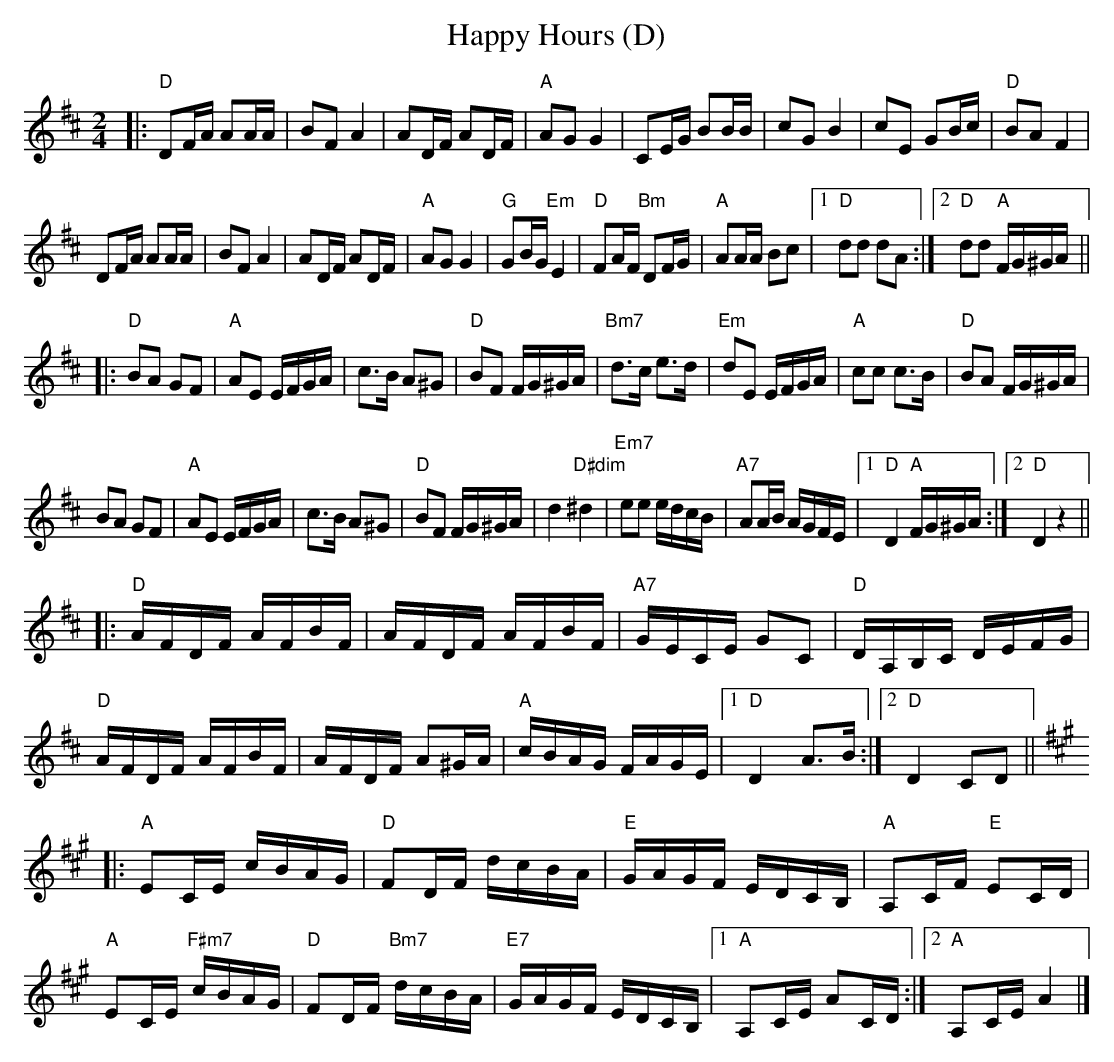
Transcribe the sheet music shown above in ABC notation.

X:1
T:Happy Hours (D)
L:1/4
M:2/4
K:D
V:1
|: "D" D/F/4A/4 A/A/4A/4 | B/F/ A | A/D/4F/4 A/D/4F/4 | "A" A/G/ G |  C/E/4G/4 B/B/4B/4 | c/G/ B | c/E/ G/B/4c/4 | "D" B/A/ F |
D/F/4A/4 A/A/4A/4 | B/F/ A | A/D/4F/4 A/D/4F/4 | "A" A/G/ G |  "G" G/B/4G/4 "Em" E | "D" F/A/4F/4 "Bm" D/F/4G/4 | "A" A/A/4A/4 B/c/ |1 "D" d/d/ d/A/ :|2  "D" d/d/ "A" F/4G/4^G/4A/4 ||
|:"D" B/A/ G/F/ | "A" A/E/ E/4F/4G/4A/4 | c/>B/ A/^G/ |  "D" B/F/ F/4G/4^G/4A/4 | "Bm7" d/>c/ e/>d/ | "Em" d/E/ E/4F/4G/4A/4 | "A" c/c/ c/>B/ |  "D" B/A/ F/4G/4^G/4A/4 |
B/A/ G/F/ | "A" A/E/ E/4F/4G/4A/4 | c/>B/ A/^G/ |  "D" B/F/ F/4G/4^G/4A/4 | d "D#dim" ^d | "Em7" e/e/ e/4d/4c/4B/4 | "A7" A/A/4B/4 A/4G/4F/4E/4 |1  "D" D "A" F/4G/4^G/4A/4 :|2 "D" D z ||
|:"D" A/4F/4D/4F/4 A/4F/4B/4F/4 | A/4F/4D/4F/4 A/4F/4B/4F/4 |  "A7" G/4E/4C/4E/4 G/C/ | "D" D/4A,/4B,/4C/4 D/4E/4F/4G/4 |
"D" A/4F/4D/4F/4 A/4F/4B/4F/4 | A/4F/4D/4F/4 A/^G/4A/4 |  "A" c/4B/4A/4G/4 F/4A/4G/4E/4 |1 "D" D A/>B/ :|2 "D" D C/D/ ||
|:[K:A] "A" E/C/4E/4 c/4B/4A/4G/4 |  "D" F/D/4F/4 d/4c/4B/4A/4 | "E" G/4A/4G/4F/4 E/4D/4C/4B,/4 | "A" A,/C/4F/4 "E" E/C/4D/4 |
"A" E/C/4E/4 "F#m7" c/4B/4A/4G/4 |  "D" F/D/4F/4 "Bm7" d/4c/4B/4A/4 | "E7" G/4A/4G/4F/4 E/4D/4C/4B,/4 |1 "A" A,/C/4E/4 A/C/4D/4 :|2 "A" A,/C/4E/4 A |]
